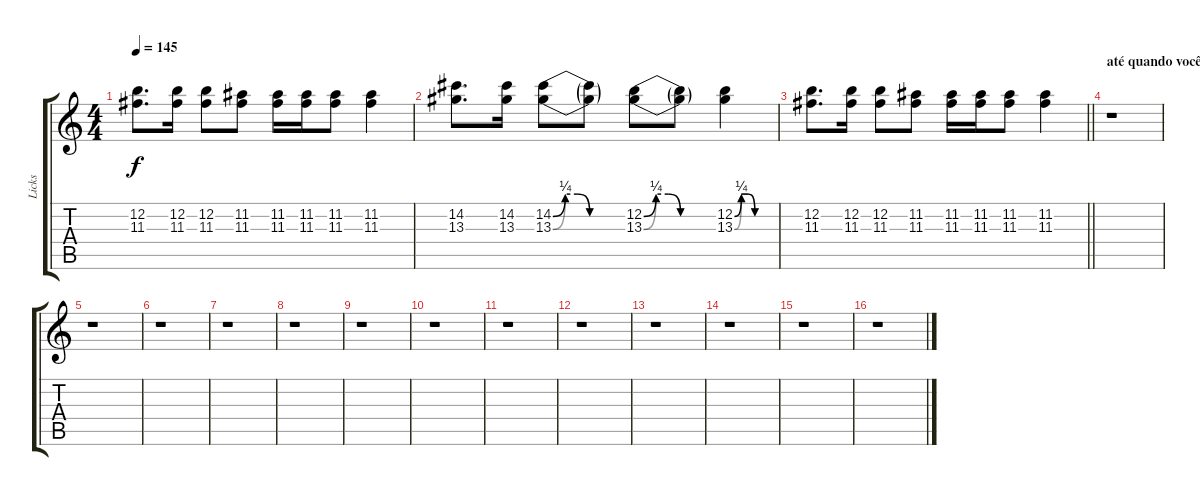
\track ("Licks" "Licks") {instrument electricguitarclean}
\staff {score tabs}
\tuning (E4 B3 G3 D3 A2 E2) {hide}
\ts (4 4)
\tempo 145
\clef g2
\ks c
(12.2 11.3).8{d dy f} (12.2 11.3).16 (12.2 11.3).8 (11.2 11.3).8 (11.2 11.3).16 (11.2 11.3).16 (11.2 11.3).8 (11.2 11.3).4 |
(14.2 13.3).8{d} (14.2 13.3).16 (14.2{be (custom 0 0 10 1 20 1 30 0 60 0)} 13.3{be (custom 0 0 10 1 20 1 30 0 60 0)}).8 (14.2{t} 13.3{t}).8 (12.2{be (custom 0 0 10 1 20 1 30 0 60 0)} 13.3{be (custom 0 0 10 1 20 1 30 0 60 0)}).8 (12.2{t} 13.3{t}).8 (12.2{be (custom 0 0 10 1 20 1 30 0 60 0)} 13.3{be (custom 0 0 10 1 20 1 30 0 60 0)}).4 |
\barLineRight lightlight
(12.2 11.3).8{d} (12.2 11.3).16 (12.2 11.3).8 (11.2 11.3).8 (11.2 11.3).16 (11.2 11.3).16 (11.2 11.3).8 (11.2 11.3).4 |
\section ("" "até quando você vai ficar...")
r.1 |
r.1 |
r.1 |
r.1 |
r.1 |
r.1 |
r.1 |
r.1 |
r.1 |
r.1 |
r.1 |
r.1 |
r.1
